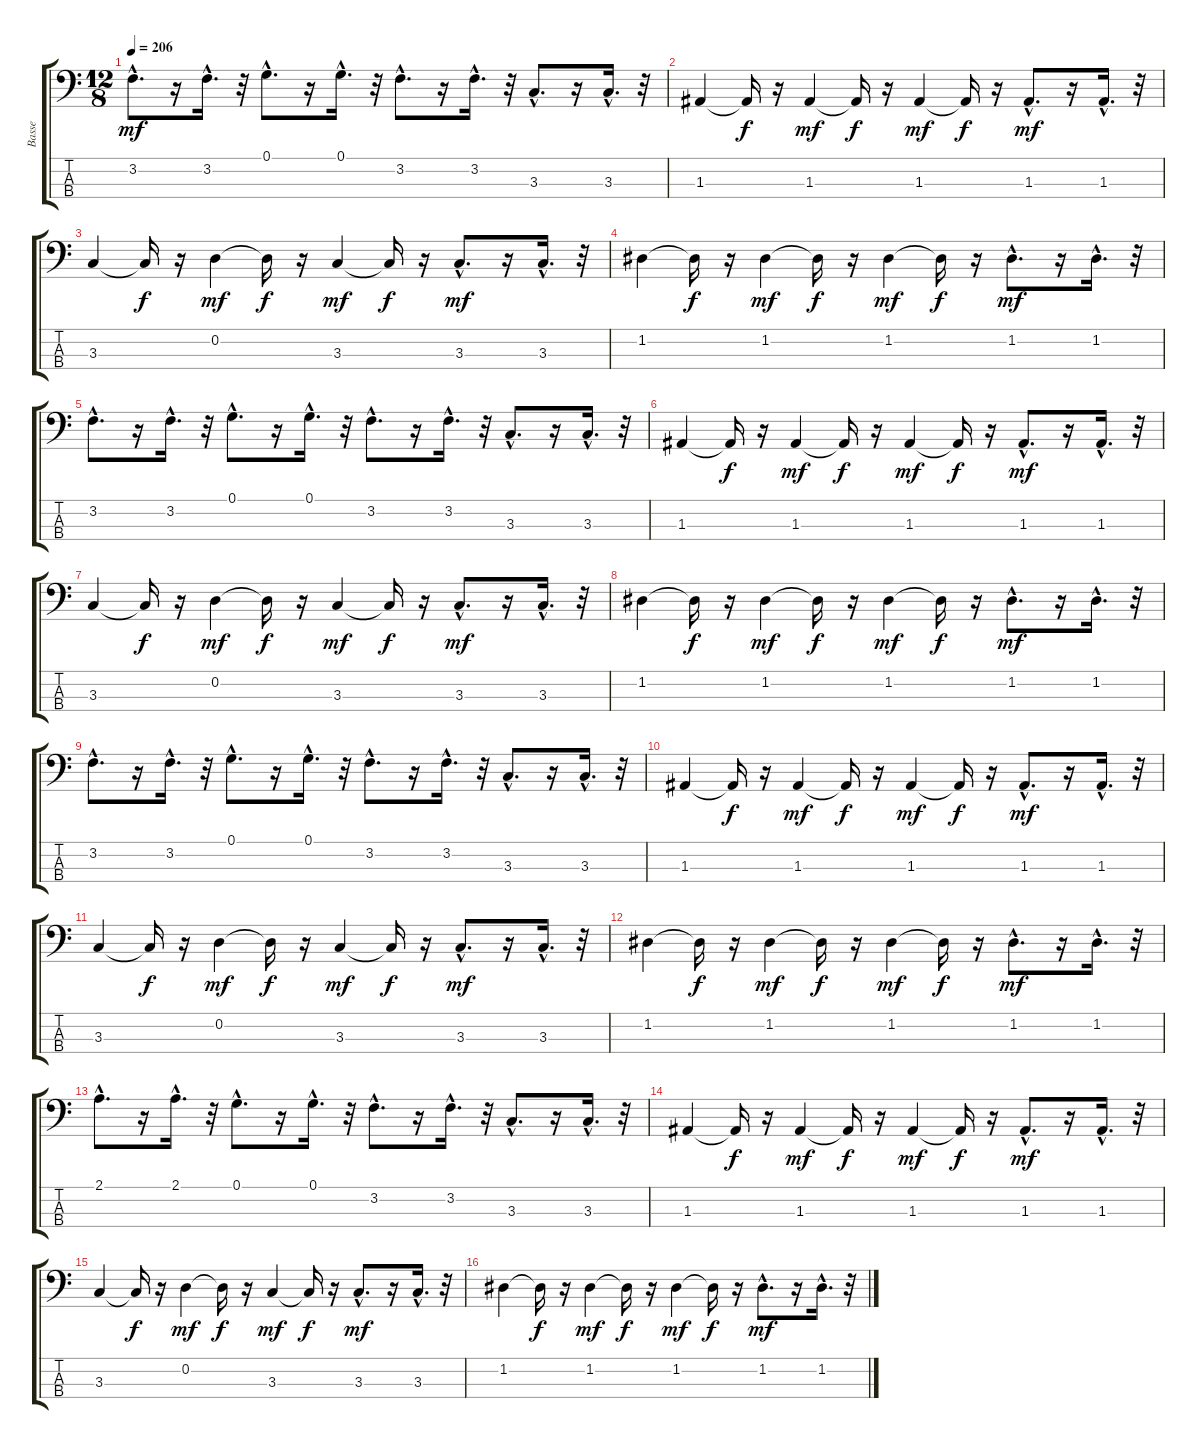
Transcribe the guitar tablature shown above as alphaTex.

\track ("Basse" "Basse") {instrument electricbassfinger}
\staff {score tabs}
\tuning (G2 D2 A1 E1) {hide}
\ts (12 8)
\tempo 206
\clef f4
\ks c
3.2{hac}.8{d dy mf} r.16 3.2{hac}.16{d} r.32 0.1{hac}.8{d} r.16 0.1{hac}.16{d} r.32 3.2{hac}.8{d} r.16 3.2{hac}.16{d} r.32 3.3{hac}.8{d} r.16 3.3{hac}.16{d} r.32 |
1.3.4 1.3{t}.16{dy f} r.16 1.3.4{dy mf} 1.3{t}.16{dy f} r.16 1.3.4{dy mf} 1.3{t}.16{dy f} r.16 1.3{hac}.8{d dy mf} r.16 1.3{hac}.16{d} r.32 |
3.3.4 3.3{t}.16{dy f} r.16 0.2.4{dy mf} 0.2{t}.16{dy f} r.16 3.3.4{dy mf} 3.3{t}.16{dy f} r.16 3.3{hac}.8{d dy mf} r.16 3.3{hac}.16{d} r.32 |
1.2.4 1.2{t}.16{dy f} r.16 1.2.4{dy mf} 1.2{t}.16{dy f} r.16 1.2.4{dy mf} 1.2{t}.16{dy f} r.16 1.2{hac}.8{d dy mf} r.16 1.2{hac}.16{d} r.32 |
3.2{hac}.8{d} r.16 3.2{hac}.16{d} r.32 0.1{hac}.8{d} r.16 0.1{hac}.16{d} r.32 3.2{hac}.8{d} r.16 3.2{hac}.16{d} r.32 3.3{hac}.8{d} r.16 3.3{hac}.16{d} r.32 |
1.3.4 1.3{t}.16{dy f} r.16 1.3.4{dy mf} 1.3{t}.16{dy f} r.16 1.3.4{dy mf} 1.3{t}.16{dy f} r.16 1.3{hac}.8{d dy mf} r.16 1.3{hac}.16{d} r.32 |
3.3.4 3.3{t}.16{dy f} r.16 0.2.4{dy mf} 0.2{t}.16{dy f} r.16 3.3.4{dy mf} 3.3{t}.16{dy f} r.16 3.3{hac}.8{d dy mf} r.16 3.3{hac}.16{d} r.32 |
1.2.4 1.2{t}.16{dy f} r.16 1.2.4{dy mf} 1.2{t}.16{dy f} r.16 1.2.4{dy mf} 1.2{t}.16{dy f} r.16 1.2{hac}.8{d dy mf} r.16 1.2{hac}.16{d} r.32 |
3.2{hac}.8{d} r.16 3.2{hac}.16{d} r.32 0.1{hac}.8{d} r.16 0.1{hac}.16{d} r.32 3.2{hac}.8{d} r.16 3.2{hac}.16{d} r.32 3.3{hac}.8{d} r.16 3.3{hac}.16{d} r.32 |
1.3.4 1.3{t}.16{dy f} r.16 1.3.4{dy mf} 1.3{t}.16{dy f} r.16 1.3.4{dy mf} 1.3{t}.16{dy f} r.16 1.3{hac}.8{d dy mf} r.16 1.3{hac}.16{d} r.32 |
3.3.4 3.3{t}.16{dy f} r.16 0.2.4{dy mf} 0.2{t}.16{dy f} r.16 3.3.4{dy mf} 3.3{t}.16{dy f} r.16 3.3{hac}.8{d dy mf} r.16 3.3{hac}.16{d} r.32 |
1.2.4 1.2{t}.16{dy f} r.16 1.2.4{dy mf} 1.2{t}.16{dy f} r.16 1.2.4{dy mf} 1.2{t}.16{dy f} r.16 1.2{hac}.8{d dy mf} r.16 1.2{hac}.16{d} r.32 |
2.1{hac}.8{d} r.16 2.1{hac}.16{d} r.32 0.1{hac}.8{d} r.16 0.1{hac}.16{d} r.32 3.2{hac}.8{d} r.16 3.2{hac}.16{d} r.32 3.3{hac}.8{d} r.16 3.3{hac}.16{d} r.32 |
1.3.4 1.3{t}.16{dy f} r.16 1.3.4{dy mf} 1.3{t}.16{dy f} r.16 1.3.4{dy mf} 1.3{t}.16{dy f} r.16 1.3{hac}.8{d dy mf} r.16 1.3{hac}.16{d} r.32 |
3.3.4 3.3{t}.16{dy f} r.16 0.2.4{dy mf} 0.2{t}.16{dy f} r.16 3.3.4{dy mf} 3.3{t}.16{dy f} r.16 3.3{hac}.8{d dy mf} r.16 3.3{hac}.16{d} r.32 |
1.2.4 1.2{t}.16{dy f} r.16 1.2.4{dy mf} 1.2{t}.16{dy f} r.16 1.2.4{dy mf} 1.2{t}.16{dy f} r.16 1.2{hac}.8{d dy mf} r.16 1.2{hac}.16{d} r.32
